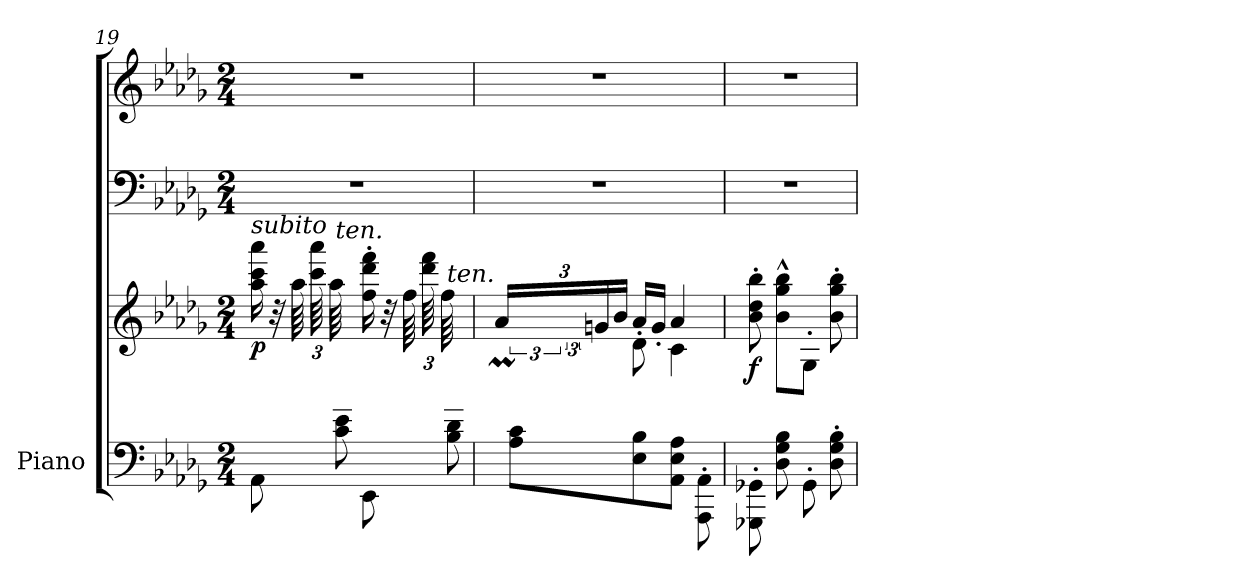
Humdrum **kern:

**kern	**kern	**kern	**kern	**dynam
*part1	*part1	*part1	*part1	*part1
*staff4	*staff3	*staff2	*staff1	*staff1/2/3/4
*I"Piano	*	*	*	*
*I'Pno.	*	*	*	*
!!LO:LB:g=z
*clefF4	*clefG2	*clefF4	*clefG2	*
*k[b-e-a-d-g-]	*k[b-e-a-d-g-]	*k[b-e-a-d-g-]	*k[b-e-a-d-g-]	*
*M2/4	*M2/4	*M2/4	*M2/4	*
=19	=19	=19	=19	=19
*^	*	*	*	*
!	!	!LO:TX:a:i:t=subito	!	!	!
!	!	!	!	!	!LO:DY:b=3
8AA-\	8ryy	16aa-\ 16ccc\ 16aaa-\	2r	2r	p
.	.	32r	.	.	.
*	*	*Xbrackettup	*	*	*
.	.	96aa-\LLLL	.	.	.
.	.	96ccc\ 96aaa-\	.	.	.
.	.	96aa-\JJJ	.	.	.
!	!	!LO:TX:a:i:t=ten.	!	!	!
8c\ 8e-\	8a-^^~/J	8ryy	.	.	.
8EE-\	8ryy	16ff\' 16ddd-\' 16fff\'	.	.	.
.	.	32r	.	.	.
.	.	96ff\LLLL	.	.	.
.	.	96ddd-\ 96fff\	.	.	.
.	.	96ff\JJJ	.	.	.
!	!	!LO:TX:a:i:t=ten.	!	!	!
8B-\ 8d-\	8gn^^~/J	8ryy	.	.	.
*v	*v	*	*	*	*
=20	=20	=20	=20	=20
*	*brackettup	*	*	*
*^	*	*	*	*
!	!	!LO:N:vis=64.	!	!	!
*v	*v	*^	*	*	*
*	*	*Xbrackettup	*	*	*
8A-\ 8c\L	96gn!yy	24a-M/LL	2r	2r	.
!	!LO:N:vis=64.	!	!	!	!
.	96a-!yy	.	.	.	.
!	!LO:N:vis=64.	!	!	!	!
.	96g!yy	.	.	.	.
!	!LO:N:vis=64.	!	!	!	!
.	96a-!yy	.	.	.	.
.	48rgyy	24gn/	.	.	.
.	48rgyy	.	.	.	.
.	24rgyy	24b-/JJ	.	.	.
8E-\ 8B-\	8d-\	16a-'/LL	.	.	.
.	.	16g'/JJ	.	.	.
8AA-\ 8E-\ 8A-\J	4c\	4a-/	.	.	.
8AAA-\' 8AA-\'	.	.	.	.	.
*	*v	*v	*	*	*
=21	=21	=21	=21	=21
!	!	!	!	!LO:DY:b=3
8GGG-X\' 8GG-X\'	8b-\' 8dd-\' 8bb-\'	2r	2r	f
8D-\ 8G-\ 8B-\	8b-\^^ 8gg-\^^ 8bb-\^^L	.	.	.
8GG-'\	8G-'\J	.	.	.
8D-\' 8G-\' 8B-\'	8b-\' 8gg-\' 8bb-\'	.	.	.
=	=	=	=	=
*-	*-	*-	*-	*-
